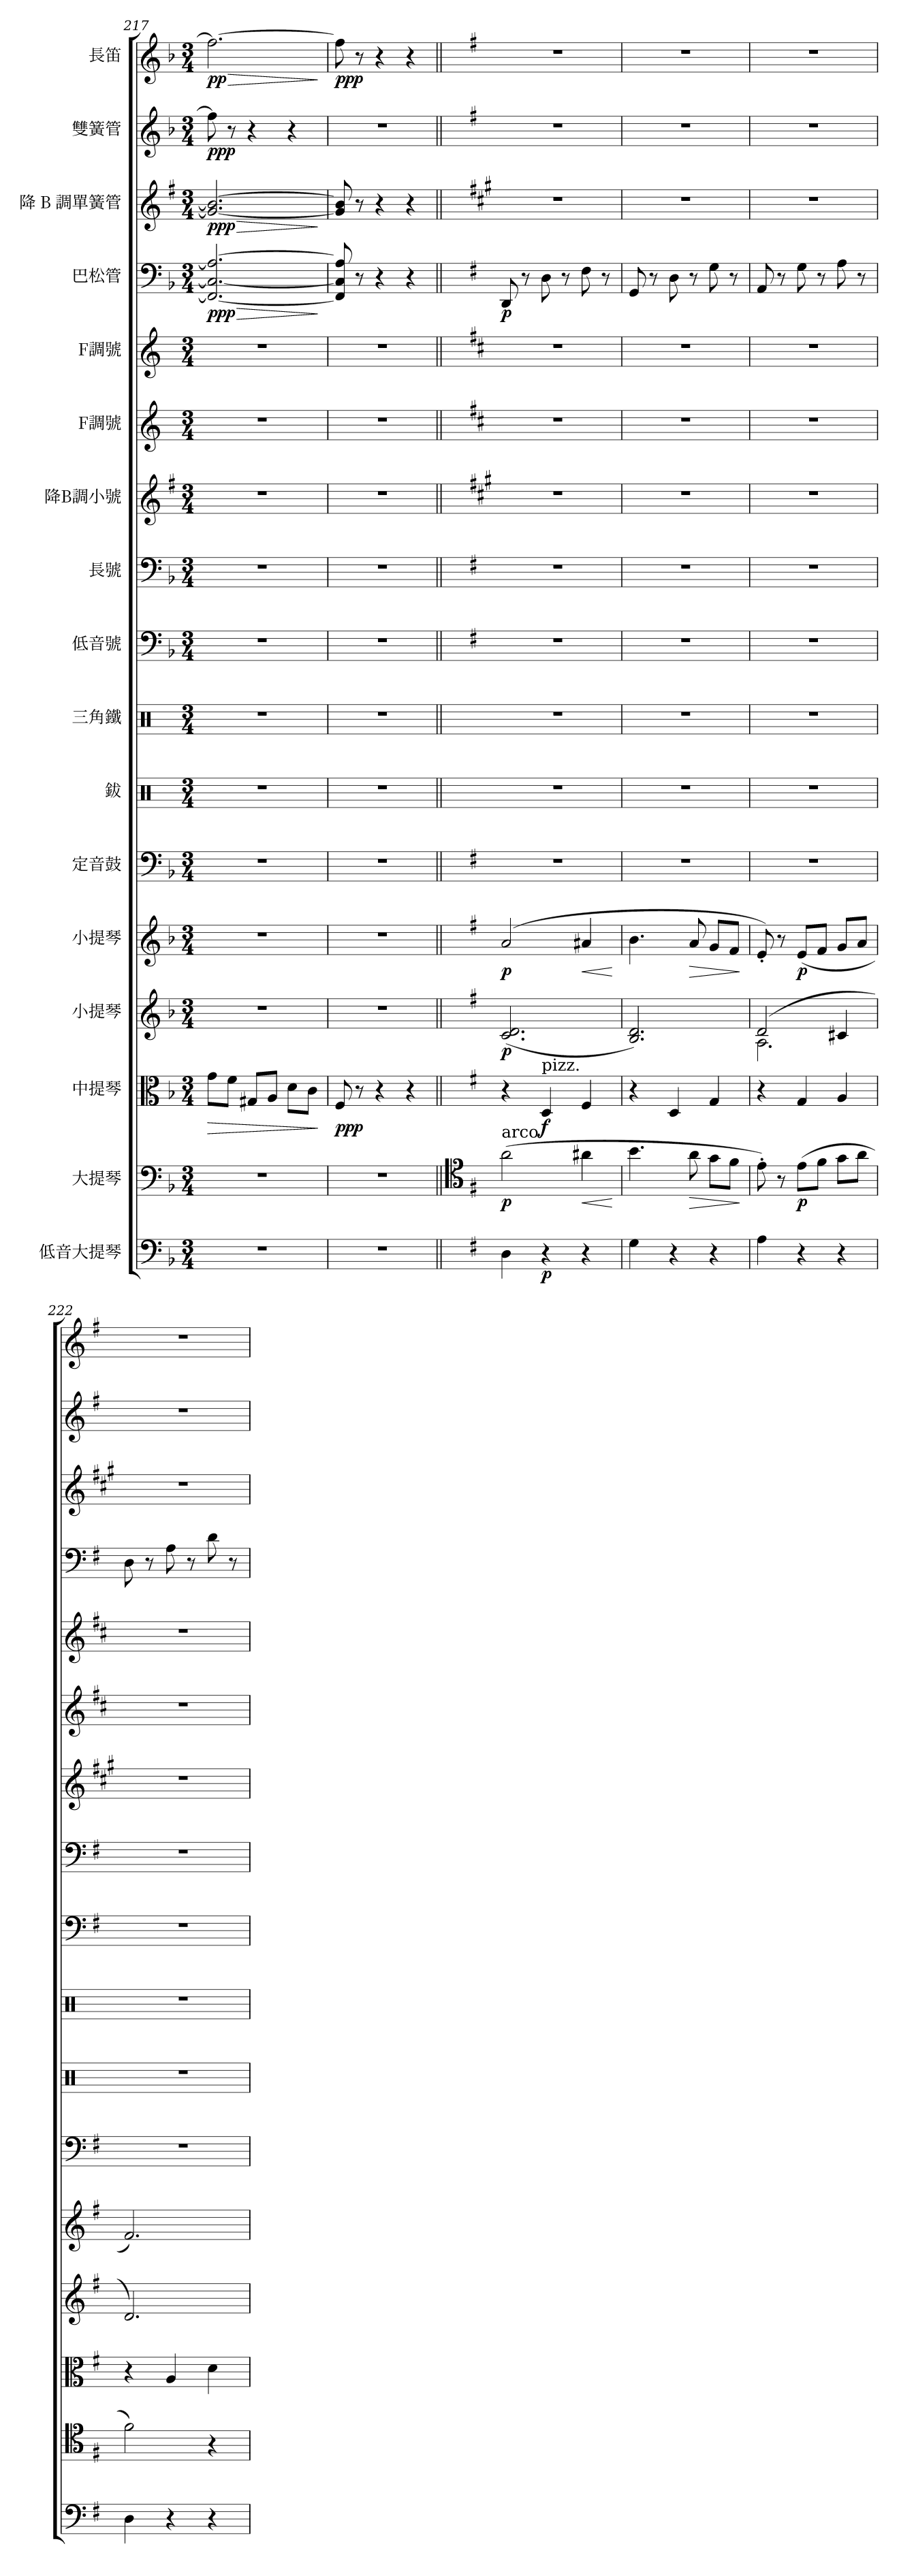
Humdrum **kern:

**kern	**dynam	**kern	**dynam	**kern	**dynam	**kern	**dynam	**kern	**dynam	**kern	**kern	**kern	**kern	**kern	**kern	**kern	**kern	**kern	**dynam	**kern	**dynam	**kern	**dynam	**kern	**dynam
*part17	*part17	*part16	*part16	*part15	*part15	*part14	*part14	*part13	*part13	*part12	*part11	*part10	*part9	*part8	*part7	*part6	*part5	*part4	*part4	*part3	*part3	*part2	*part2	*part1	*part1
*staff17	*staff17	*staff16	*staff16	*staff15	*staff15	*staff14	*staff14	*staff13	*staff13	*staff12	*staff11	*staff10	*staff9	*staff8	*staff7	*staff6	*staff5	*staff4	*staff4	*staff3	*staff3	*staff2	*staff2	*staff1	*staff1
*I"低音大提琴	*	*I"大提琴	*	*I"中提琴	*	*I"小提琴	*	*I"小提琴	*	*I"定音鼓	*I"鈸	*I"三角鐵	*I"低音號	*I"長號	*I"降B調小號	*I"F調號	*I"F調號	*I"巴松管	*	*I"降 B 調單簧管	*	*I"雙簧管	*	*I"長笛	*
*clefF4	*	*clefF4	*	*clefC3	*	*clefG2	*	*clefG2	*	*clefF4	*clefX	*clefX	*clefF4	*clefF4	*clefG2	*clefG2	*clefG2	*clefF4	*	*clefG2	*	*clefG2	*	*clefG2	*
*ITrd7c12	*	*	*	*	*	*	*	*	*	*	*	*	*	*	*ITrd1c2	*ITrd4c7	*ITrd4c7	*	*	*ITrd1c2	*	*	*	*	*
*k[b-]	*	*k[b-]	*	*k[b-]	*	*k[b-]	*	*k[b-]	*	*k[b-]	*k[]	*k[]	*k[b-]	*k[b-]	*k[b-]	*k[b-]	*k[b-]	*k[b-]	*	*k[b-]	*	*k[b-]	*	*k[b-]	*
*M3/4	*	*M3/4	*	*M3/4	*	*M3/4	*	*M3/4	*	*M3/4	*M3/4	*M3/4	*M3/4	*M3/4	*M3/4	*M3/4	*M3/4	*M3/4	*	*M3/4	*	*M3/4	*	*M3/4	*
=217	=217	=217	=217	=217	=217	=217	=217	=217	=217	=217	=217	=217	=217	=217	=217	=217	=217	=217	=217	=217	=217	=217	=217	=217	=217
!	!	!	!	!	!LO:HP:b	!	!	!	!	!	!	!	!	!	!	!	!	!	!LO:HP:b	!	!LO:HP:b	!	!	!	!LO:HP:b
!	!	!	!	!	!	!	!	!	!	!	!	!	!	!	!	!	!	!	!LO:DY:n=1:b	!	!LO:DY:n=1:b	!	!LO:DY:b	!	!LO:DY:n=1:b
2.r	.	2.r	.	8g\L	>	2.r	.	2.r	.	2.r	2.r	2.r	2.r	2.r	2.r	2.r	2.r	2.FF/_ 2.C/_ 2.A/_	> ppp	2.f#/_ 2.a/_	> ppp	8ff\]	ppp	2.ff\_	> pp
.	.	.	.	8f\J	.	.	.	.	.	.	.	.	.	.	.	.	.	.	.	.	.	8r	.	.	.
.	.	.	.	8G#X/L	.	.	.	.	.	.	.	.	.	.	.	.	.	.	.	.	.	4r	.	.	.
.	.	.	.	8A/J	.	.	.	.	.	.	.	.	.	.	.	.	.	.	.	.	.	.	.	.	.
.	.	.	.	8d\L	.	.	.	.	.	.	.	.	.	.	.	.	.	.	.	.	.	4r	.	.	.
.	.	.	.	8c\J	.	.	.	.	.	.	.	.	.	.	.	.	.	.	.	.	.	.	.	.	.
.	.	.	.	.	]	.	.	.	.	.	.	.	.	.	.	.	.	.	]	.	]	.	.	.	]
=218	=218	=218	=218	=218	=218	=218	=218	=218	=218	=218	=218	=218	=218	=218	=218	=218	=218	=218	=218	=218	=218	=218	=218	=218	=218
!	!	!	!	!	!LO:DY:b	!	!	!	!	!	!	!	!	!	!	!	!	!	!	!	!	!	!	!	!LO:DY:b
2.r	.	2.r	.	8F/	ppp	2.r	.	2.r	.	2.r	2.r	2.r	2.r	2.r	2.r	2.r	2.r	8FF/] 8C/] 8A/]	.	8f#/] 8a/]	.	2.r	.	8ff\]	ppp
.	.	.	.	8r	.	.	.	.	.	.	.	.	.	.	.	.	.	8r	.	8r	.	.	.	8r	.
*	*	*	*	*	*	*	*	*	*	*	*	*	*	*	*	*	*	*	*	*	*	*	*	*MM108	*
.	.	.	.	4r	.	.	.	.	.	.	.	.	.	.	.	.	.	4r	.	4r	.	.	.	4r	.
.	.	.	.	4r	.	.	.	.	.	.	.	.	.	.	.	.	.	4r	.	4r	.	.	.	4r	.
=219||	=219||	=219||	=219||	=219||	=219||	=219||	=219||	=219||	=219||	=219||	=219||	=219||	=219||	=219||	=219||	=219||	=219||	=219||	=219||	=219||	=219||	=219||	=219||	=219||	=219||
!!LO:REH:place=s1:a:B:fs=14:t=20
*	*	*clefC4	*	*	*	*	*	*	*	*	*	*	*	*	*	*	*	*	*	*	*	*	*	*	*
*k[f#]	*	*k[f#]	*	*k[f#]	*	*k[f#]	*	*k[f#]	*	*k[f#]	*	*	*k[f#]	*k[f#]	*k[f#]	*k[f#]	*k[f#]	*k[f#]	*	*k[f#]	*	*k[f#]	*	*k[f#]	*
*	*	*	*	*	*	*	*	*	*	*	*	*	*	*	*	*	*	*	*	*	*	*	*	*MM132	*
!	!	!LO:TX:a:t=arco	!	!	!	!	!	!	!	!	!	!	!	!	!	!	!	!	!	!	!	!	!	!	!
!	!	!	!LO:DY:b	!	!	!	!LO:DY:b	!	!LO:DY:b	!	!	!	!	!	!	!	!	!	!LO:DY:b	!	!	!	!	!	!
4DD\	.	(>2a\	p	4r	.	(<2.c/ 2.d/	p	(>2a/	p	2.r	2.r	2.r	2.r	2.r	2.r	2.r	2.r	8DD/	p	2.r	.	2.r	.	2.r	.
.	.	.	.	.	.	.	.	.	.	.	.	.	.	.	.	.	.	8r	.	.	.	.	.	.	.
!	!	!	!	!LO:TX:a:t=pizz.	!	!	!	!	!	!	!	!	!	!	!	!	!	!	!	!	!	!	!	!	!
!	!LO:DY:b	!	!	!	!LO:DY:b	!	!	!	!	!	!	!	!	!	!	!	!	!	!	!	!	!	!	!	!
4r	p	.	.	4D/	f	.	.	.	.	.	.	.	.	.	.	.	.	8D\	.	.	.	.	.	.	.
.	.	.	.	.	.	.	.	.	.	.	.	.	.	.	.	.	.	8r	.	.	.	.	.	.	.
!	!	!	!LO:HP:b	!	!	!	!	!	!LO:HP:b	!	!	!	!	!	!	!	!	!	!	!	!	!	!	!	!
4r	.	4a#X\	<	4F#/	.	.	.	4a#X/	<	.	.	.	.	.	.	.	.	8F#\	.	.	.	.	.	.	.
.	.	.	.	.	.	.	.	.	.	.	.	.	.	.	.	.	.	8r	.	.	.	.	.	.	.
.	.	.	[	.	.	.	.	.	[	.	.	.	.	.	.	.	.	.	.	.	.	.	.	.	.
=220	=220	=220	=220	=220	=220	=220	=220	=220	=220	=220	=220	=220	=220	=220	=220	=220	=220	=220	=220	=220	=220	=220	=220	=220	=220
4GG\	.	4.b\	.	4r	.	2.B/ 2.d/)	.	4.b\	.	2.r	2.r	2.r	2.r	2.r	2.r	2.r	2.r	8GG/	.	2.r	.	2.r	.	2.r	.
.	.	.	.	.	.	.	.	.	.	.	.	.	.	.	.	.	.	8r	.	.	.	.	.	.	.
4r	.	.	.	4D/	.	.	.	.	.	.	.	.	.	.	.	.	.	8D\	.	.	.	.	.	.	.
!	!	!	!LO:HP:b	!	!	!	!	!	!LO:HP:b	!	!	!	!	!	!	!	!	!	!	!	!	!	!	!	!
.	.	8a\	>	.	.	.	.	8a/	>	.	.	.	.	.	.	.	.	8r	.	.	.	.	.	.	.
4r	.	8g\L	.	4G/	.	.	.	8g/L	.	.	.	.	.	.	.	.	.	8G\	.	.	.	.	.	.	.
.	.	8f#\J	.	.	.	.	.	8f#/J	.	.	.	.	.	.	.	.	.	8r	.	.	.	.	.	.	.
.	.	.	]	.	.	.	.	.	]	.	.	.	.	.	.	.	.	.	.	.	.	.	.	.	.
=221	=221	=221	=221	=221	=221	=221	=221	=221	=221	=221	=221	=221	=221	=221	=221	=221	=221	=221	=221	=221	=221	=221	=221	=221	=221
*	*	*	*	*	*	*^	*	*	*	*	*	*	*	*	*	*	*	*	*	*	*	*	*	*	*
4AA\	.	8e'\)	.	4r	.	(>2d/	2.A\	.	8e'/)	.	2.r	2.r	2.r	2.r	2.r	2.r	2.r	2.r	8AA/	.	2.r	.	2.r	.	2.r	.
.	.	8r	.	.	.	.	.	.	8r	.	.	.	.	.	.	.	.	.	8r	.	.	.	.	.	.	.
!	!	!	!LO:DY:b	!	!	!	!	!	!	!LO:DY:b	!	!	!	!	!	!	!	!	!	!	!	!	!	!	!	!
4r	.	(>8e\L	p	4G/	.	.	.	.	(<8e/L	p	.	.	.	.	.	.	.	.	8G\	.	.	.	.	.	.	.
.	.	8f#\J	.	.	.	.	.	.	8f#/J	.	.	.	.	.	.	.	.	.	8r	.	.	.	.	.	.	.
4r	.	8g\L	.	4A/	.	4c#X/	.	.	8g/L	.	.	.	.	.	.	.	.	.	8A\	.	.	.	.	.	.	.
.	.	8a\J	.	.	.	.	.	.	8a/J	.	.	.	.	.	.	.	.	.	8r	.	.	.	.	.	.	.
*	*	*	*	*	*	*v	*v	*	*	*	*	*	*	*	*	*	*	*	*	*	*	*	*	*	*	*
!!LO:PB:g=z
=222	=222	=222	=222	=222	=222	=222	=222	=222	=222	=222	=222	=222	=222	=222	=222	=222	=222	=222	=222	=222	=222	=222	=222	=222	=222
4DD\	.	2f#\)	.	4r	.	2.d/)	.	2.f#/)	.	2.r	2.r	2.r	2.r	2.r	2.r	2.r	2.r	8D\	.	2.r	.	2.r	.	2.r	.
.	.	.	.	.	.	.	.	.	.	.	.	.	.	.	.	.	.	8r	.	.	.	.	.	.	.
4r	.	.	.	4A/	.	.	.	.	.	.	.	.	.	.	.	.	.	8A\	.	.	.	.	.	.	.
.	.	.	.	.	.	.	.	.	.	.	.	.	.	.	.	.	.	8r	.	.	.	.	.	.	.
4r	.	4r	.	4d\	.	.	.	.	.	.	.	.	.	.	.	.	.	8d\	.	.	.	.	.	.	.
.	.	.	.	.	.	.	.	.	.	.	.	.	.	.	.	.	.	8r	.	.	.	.	.	.	.
=	=	=	=	=	=	=	=	=	=	=	=	=	=	=	=	=	=	=	=	=	=	=	=	=	=
*-	*-	*-	*-	*-	*-	*-	*-	*-	*-	*-	*-	*-	*-	*-	*-	*-	*-	*-	*-	*-	*-	*-	*-	*-	*-
